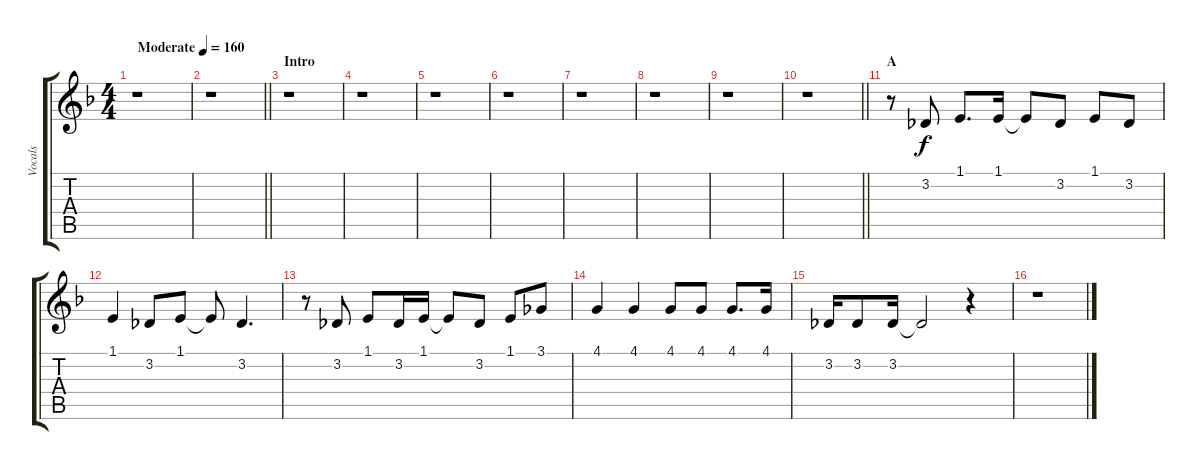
\track ("Vocals" "Vocals") {instrument voiceoohs}
\staff {score tabs}
\tuning (Eb4 Bb3 Gb3 Db3 Ab2 Eb2) {hide}
\ts (4 4)
\tempo (160 "Moderate")
\clef g2
\ks f
r.1{dy f instrument voiceoohs} |
\barLineRight lightlight
r.1 |
\section ("" "Intro")
r.1 |
r.1 |
r.1 |
r.1 |
r.1 |
r.1 |
r.1 |
\barLineRight lightlight
r.1 |
\section ("" "A")
r.8 3.2.8 1.1.8{d} 1.1.16 1.1{t}.8 3.2.8 1.1.8 3.2.8 |
1.1.4 3.2.8 1.1.8 1.1{t}.8 3.2.4{d} |
r.8 3.2.8 1.1.8 3.2.16 1.1.16 1.1{t}.8 3.2.8 1.1.8 3.1.8 |
4.1.4 4.1.4 4.1.8 4.1.8 4.1.8{d} 4.1.16 |
3.2.16 3.2.8 3.2.16 3.2{t}.2 r.4 |
r.1
